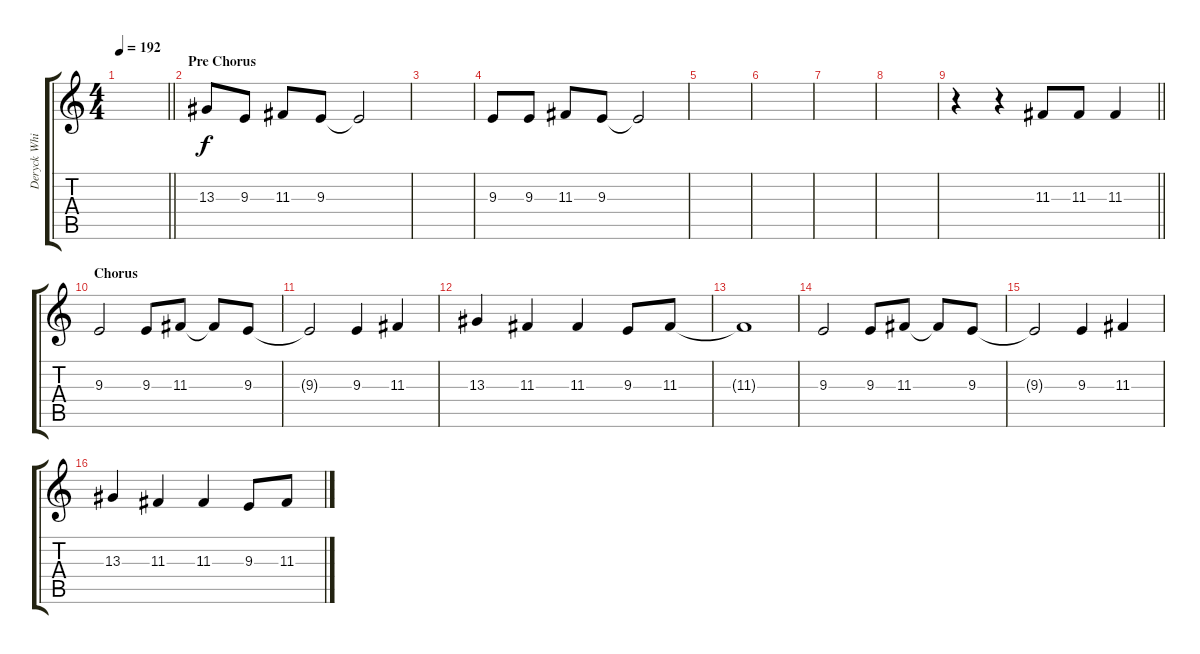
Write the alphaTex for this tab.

\track ("Deryck Whibley Vocals" "Deryck Whi") {instrument lead2sawtooth}
\staff {score tabs}
\tuning (E4 B3 G3 D3 A2 E2) {hide}
\ts (4 4)
\tempo 192
\clef g2
\barLineRight lightlight
\ks c
|
\section ("" "Pre Chorus")
13.3.8 9.3.8 11.3.8 9.3.8 9.3{t}.2 |
|
9.3.8 9.3.8 11.3.8 9.3.8 9.3{t}.2 |
|
|
|
|
\barLineRight lightlight
r.4 r.4 11.3.8 11.3.8 11.3.4 |
\section ("" "Chorus")
9.3.2 9.3.8 11.3.8 11.3{t}.8 9.3.8 |
9.3{t}.2 9.3.4 11.3.4 |
13.3.4 11.3.4 11.3.4 9.3.8 11.3.8 |
11.3{t}.1 |
9.3.2 9.3.8 11.3.8 11.3{t}.8 9.3.8 |
9.3{t}.2 9.3.4 11.3.4 |
13.3.4 11.3.4 11.3.4 9.3.8 11.3.8
